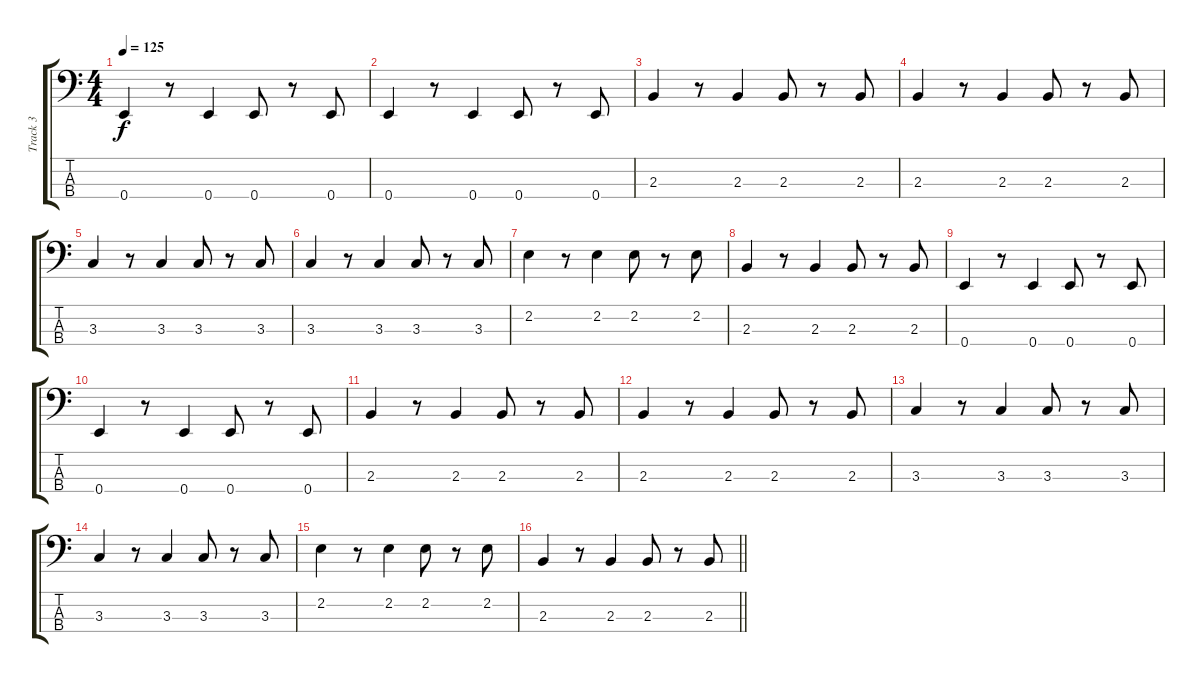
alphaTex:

\track ("Track 3" "Track 3") {instrument electricbassfinger}
\staff {score tabs}
\tuning (G2 D2 A1 E1) {hide}
\ts (4 4)
\tempo 125
\clef f4
\ks c
0.4.4{dy f} r.8 0.4.4 0.4.8 r.8 0.4.8 |
0.4.4 r.8 0.4.4 0.4.8 r.8 0.4.8 |
2.3.4 r.8 2.3.4 2.3.8 r.8 2.3.8 |
2.3.4 r.8 2.3.4 2.3.8 r.8 2.3.8 |
3.3.4 r.8 3.3.4 3.3.8 r.8 3.3.8 |
3.3.4 r.8 3.3.4 3.3.8 r.8 3.3.8 |
2.2.4 r.8 2.2.4 2.2.8 r.8 2.2.8 |
2.3.4 r.8 2.3.4 2.3.8 r.8 2.3.8 |
0.4.4 r.8 0.4.4 0.4.8 r.8 0.4.8 |
0.4.4 r.8 0.4.4 0.4.8 r.8 0.4.8 |
2.3.4 r.8 2.3.4 2.3.8 r.8 2.3.8 |
2.3.4 r.8 2.3.4 2.3.8 r.8 2.3.8 |
3.3.4 r.8 3.3.4 3.3.8 r.8 3.3.8 |
3.3.4 r.8 3.3.4 3.3.8 r.8 3.3.8 |
2.2.4 r.8 2.2.4 2.2.8 r.8 2.2.8 |
\barLineRight lightlight
2.3.4 r.8 2.3.4 2.3.8 r.8 2.3.8
